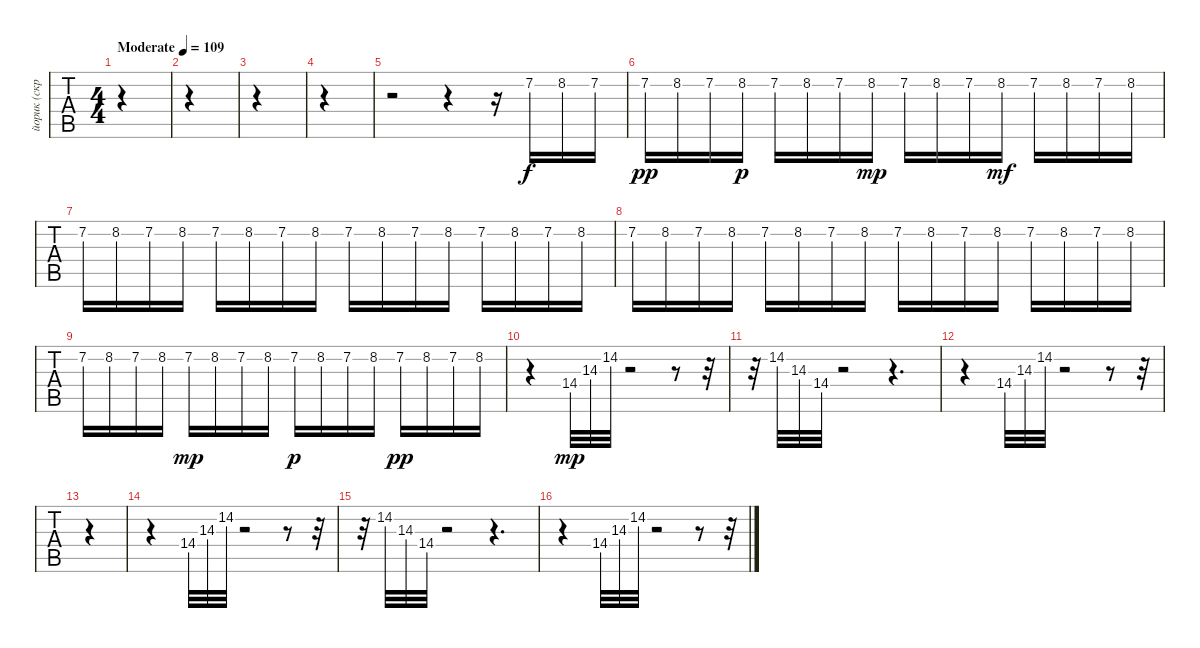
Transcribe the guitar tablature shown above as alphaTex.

\track ("йорик (скрипка)" "йорик (скр") {instrument violin}
\staff {tabs}
\tuning (E4 B3 G3 D3 A2 E2) {hide}
\ts (4 4)
\tempo (109 "Moderate")
\clef g2
\ks c
|
|
|
|
r.2 r.4 r.16 7.2.16 8.2.16 7.2.16 |
7.2.16{dy pp} 8.2.16 7.2.16 8.2.16{dy p} 7.2.16 8.2.16 7.2.16 8.2.16{dy mp} 7.2.16 8.2.16 7.2.16 8.2.16{dy mf} 7.2.16 8.2.16 7.2.16 8.2.16 |
7.2.16 8.2.16 7.2.16 8.2.16 7.2.16 8.2.16 7.2.16 8.2.16 7.2.16 8.2.16 7.2.16 8.2.16 7.2.16 8.2.16 7.2.16 8.2.16 |
7.2.16 8.2.16 7.2.16 8.2.16 7.2.16 8.2.16 7.2.16 8.2.16 7.2.16 8.2.16 7.2.16 8.2.16 7.2.16 8.2.16 7.2.16 8.2.16 |
7.2.16 8.2.16 7.2.16 8.2.16 7.2.16{dy mp} 8.2.16 7.2.16 8.2.16 7.2.16{dy p} 8.2.16 7.2.16 8.2.16 7.2.16{dy pp} 8.2.16 7.2.16 8.2.16 |
r.4 14.4.32{dy mp} 14.3.32 14.2.32 r.2 r.8 r.32 |
r.32 14.2.32 14.3.32 14.4.32 r.2 r.4{d} |
r.4 14.4.32 14.3.32 14.2.32 r.2 r.8 r.32 |
|
r.4 14.4.32 14.3.32 14.2.32 r.2 r.8 r.32 |
r.32 14.2.32 14.3.32 14.4.32 r.2 r.4{d} |
r.4 14.4.32 14.3.32 14.2.32 r.2 r.8 r.32
